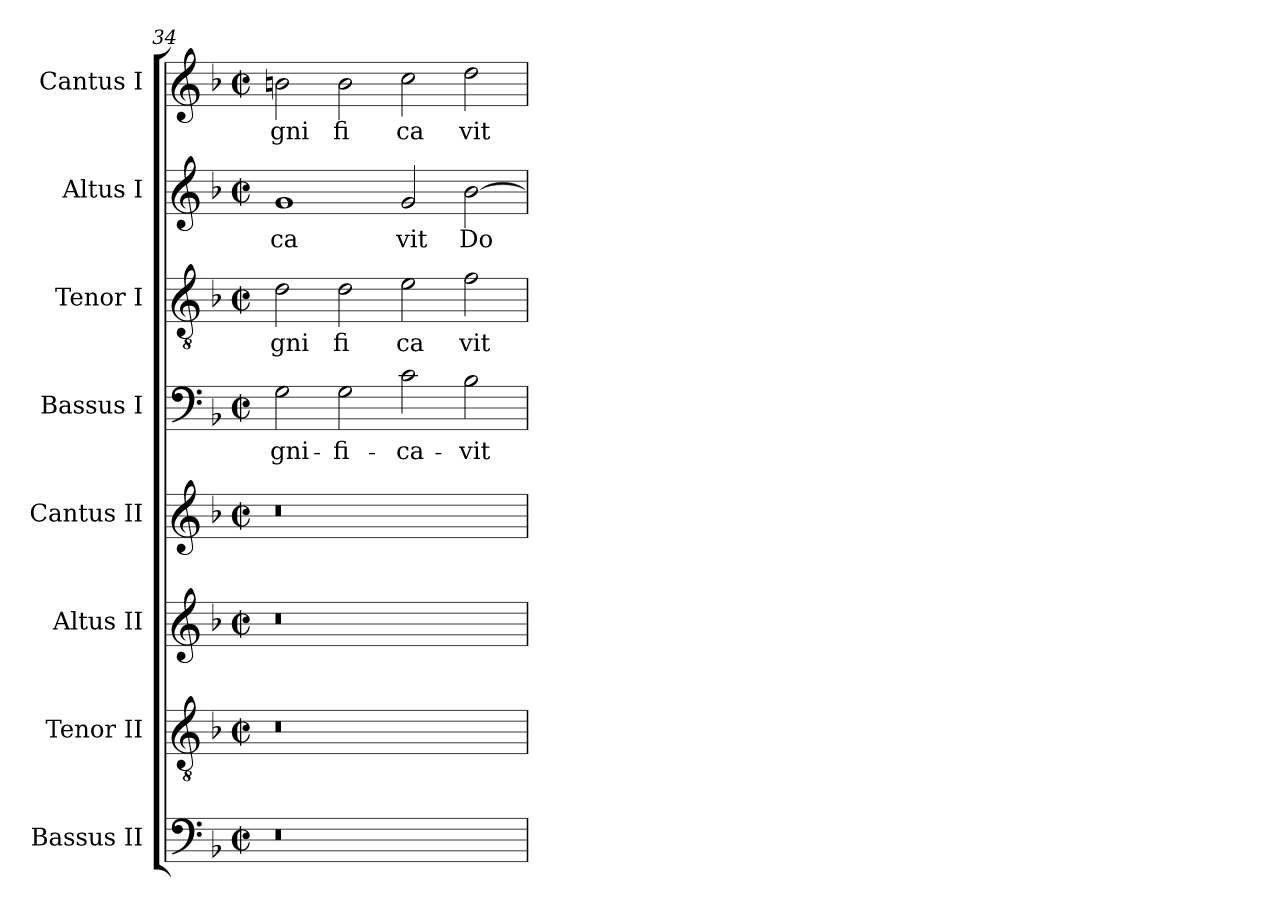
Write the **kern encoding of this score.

**kern	**kern	**kern	**kern	**kern	**text	**kern	**text	**kern	**text	**kern	**text
*part8	*part7	*part6	*part5	*part4	*part4	*part3	*part3	*part2	*part2	*part1	*part1
*staff8	*staff7	*staff6	*staff5	*staff4	*staff4	*staff3	*staff3	*staff2	*staff2	*staff1	*staff1
*I"Bassus II	*I"Tenor II	*I"Altus II	*I"Cantus II	*I"Bassus I	*	*I"Tenor I	*	*I"Altus I	*	*I"Cantus I	*
*I'Bassus II	*I'Tenor II	*I'Altus II	*I'Cantus II	*I'Bassus I	*	*I'Tenor I	*	*I'Altus I	*	*I'Cantus I	*
*clefF4	*clefGv2	*clefG2	*clefG2	*clefF4	*	*clefGv2	*	*clefG2	*	*clefG2	*
*k[b-]	*k[b-]	*k[b-]	*k[b-]	*k[b-]	*	*k[b-]	*	*k[b-]	*	*k[b-]	*
*F:	*F:	*F:	*F:	*F:	*	*F:	*	*F:	*	*F:	*
*M2/2	*M2/2	*M2/2	*M2/2	*M2/2	*	*M2/2	*	*M2/2	*	*M2/2	*
*met(c|)	*met(c|)	*met(c|)	*met(c|)	*met(c|)	*	*met(c|)	*	*met(c|)	*	*met(c|)	*
=34	=34	=34	=34	=34	=34	=34	=34	=34	=34	=34	=34
!	!	!	!	!	!LO:LY:b:cj	!	!LO:LY:b:cj	!	!LO:LY:b:cj	!	!LO:LY:b:cj
0r	0r	0r	0r	2G\	-gni-	2d\	gni	1g	ca	2bn\	gni
!	!	!	!	!	!LO:LY:b:cj	!	!LO:LY:b:cj	!	!	!	!LO:LY:b:cj
.	.	.	.	2G\	-fi-	2d\	fi	.	.	2b\	fi
!	!	!	!	!	!LO:LY:b:cj	!	!LO:LY:b:cj	!	!LO:LY:b:cj	!	!LO:LY:b:cj
.	.	.	.	2c\	-ca-	2e\	ca	2g/	vit	2cc\	ca
!	!	!	!	!	!LO:LY:b:cj	!	!LO:LY:b:cj	!	!LO:LY:b:cj	!	!LO:LY:b:cj
.	.	.	.	2B-\	-vit	2f\	vit	[>2b-\	Do	2dd\	vit
=	=	=	=	=	=	=	=	=	=	=	=
*-	*-	*-	*-	*-	*-	*-	*-	*-	*-	*-	*-
